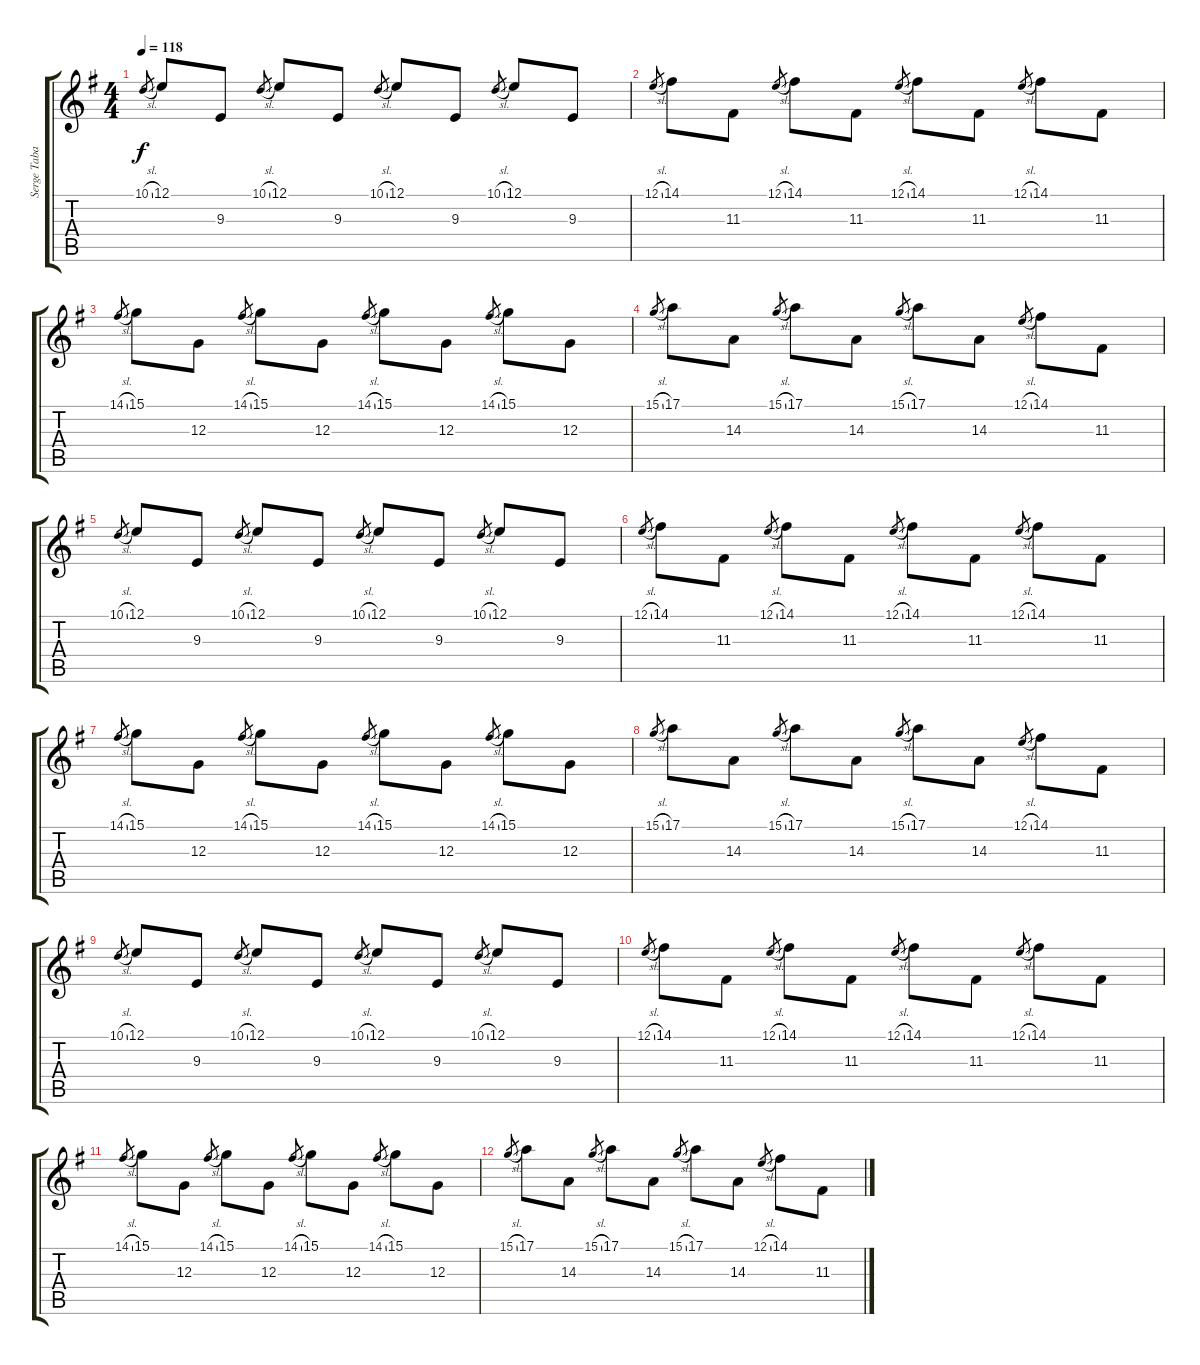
\track ("Serge Tabachnikov Guitar Loop " "Serge Taba") {instrument seashore}
\staff {score tabs}
\tuning (E4 B3 G3 D3 A2 E2) {hide}
\ts (4 4)
\tempo 118
\clef g2
\ks eminor
10.1{sl}.8{gr dy f} 12.1.8 9.3.8 10.1{sl}.8{gr} 12.1.8 9.3.8 10.1{sl}.8{gr} 12.1.8 9.3.8 10.1{sl}.8{gr} 12.1.8 9.3.8 |
12.1{sl}.8{gr} 14.1.8 11.3.8 12.1{sl}.8{gr} 14.1.8 11.3.8 12.1{sl}.8{gr} 14.1.8 11.3.8 12.1{sl}.8{gr} 14.1.8 11.3.8 |
14.1{sl}.8{gr} 15.1.8 12.3.8 14.1{sl}.8{gr} 15.1.8 12.3.8 14.1{sl}.8{gr} 15.1.8 12.3.8 14.1{sl}.8{gr} 15.1.8 12.3.8 |
15.1{sl}.8{gr} 17.1.8 14.3.8 15.1{sl}.8{gr} 17.1.8 14.3.8 15.1{sl}.8{gr} 17.1.8 14.3.8 12.1{sl}.8{gr} 14.1.8 11.3.8 |
10.1{sl}.8{gr} 12.1.8 9.3.8 10.1{sl}.8{gr} 12.1.8 9.3.8 10.1{sl}.8{gr} 12.1.8 9.3.8 10.1{sl}.8{gr} 12.1.8 9.3.8 |
12.1{sl}.8{gr} 14.1.8 11.3.8 12.1{sl}.8{gr} 14.1.8 11.3.8 12.1{sl}.8{gr} 14.1.8 11.3.8 12.1{sl}.8{gr} 14.1.8 11.3.8 |
14.1{sl}.8{gr} 15.1.8 12.3.8 14.1{sl}.8{gr} 15.1.8 12.3.8 14.1{sl}.8{gr} 15.1.8 12.3.8 14.1{sl}.8{gr} 15.1.8 12.3.8 |
15.1{sl}.8{gr} 17.1.8 14.3.8 15.1{sl}.8{gr} 17.1.8 14.3.8 15.1{sl}.8{gr} 17.1.8 14.3.8 12.1{sl}.8{gr} 14.1.8 11.3.8 |
10.1{sl}.8{gr} 12.1.8 9.3.8 10.1{sl}.8{gr} 12.1.8 9.3.8 10.1{sl}.8{gr} 12.1.8 9.3.8 10.1{sl}.8{gr} 12.1.8 9.3.8 |
12.1{sl}.8{gr} 14.1.8 11.3.8 12.1{sl}.8{gr} 14.1.8 11.3.8 12.1{sl}.8{gr} 14.1.8 11.3.8 12.1{sl}.8{gr} 14.1.8 11.3.8 |
14.1{sl}.8{gr} 15.1.8 12.3.8 14.1{sl}.8{gr} 15.1.8 12.3.8 14.1{sl}.8{gr} 15.1.8 12.3.8 14.1{sl}.8{gr} 15.1.8 12.3.8 |
15.1{sl}.8{gr} 17.1.8 14.3.8 15.1{sl}.8{gr} 17.1.8 14.3.8 15.1{sl}.8{gr} 17.1.8 14.3.8 12.1{sl}.8{gr} 14.1.8 11.3.8
